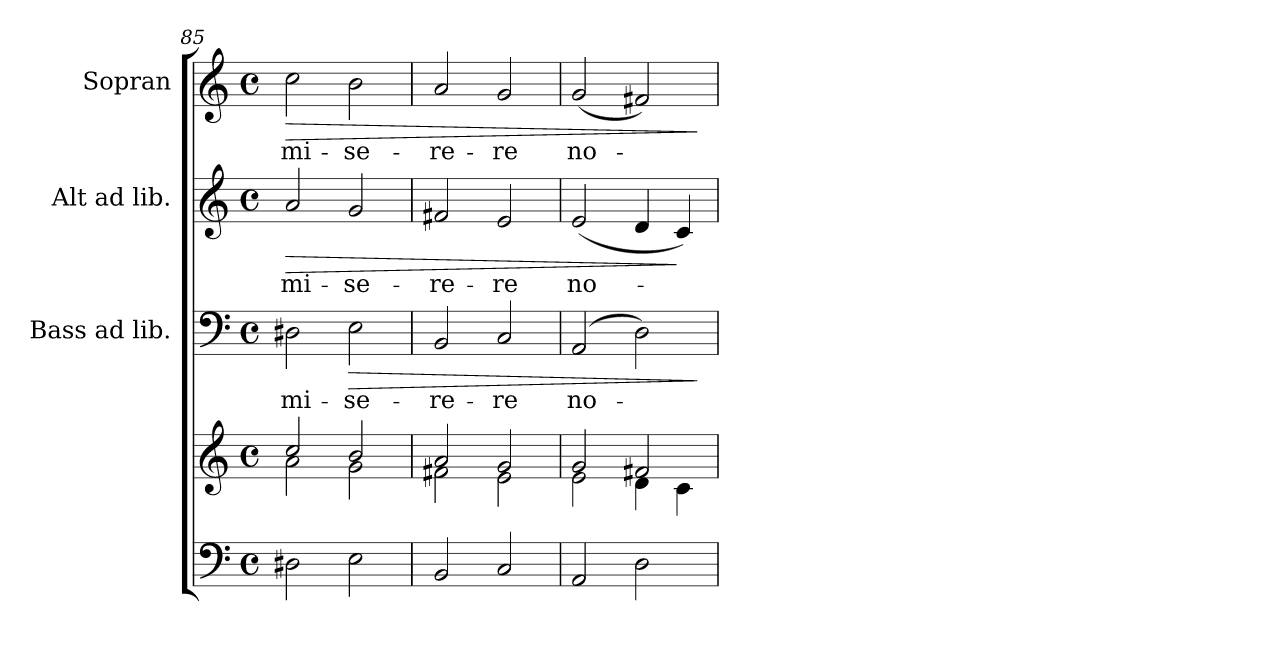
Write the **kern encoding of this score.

**kern	**kern	**kern	**text	**dynam	**kern	**text	**dynam	**kern	**text	**dynam
*part4	*part4	*part3	*part3	*part3	*part2	*part2	*part2	*part1	*part1	*part1
*staff5	*staff4	*staff3	*staff3	*staff3	*staff2	*staff2	*staff2	*staff1	*staff1	*staff1
*	*	*I"Bass ad lib.	*	*	*I"Alt ad lib.	*	*	*I"Sopran	*	*
*	*	*I'B.	*	*	*I'A.	*	*	*I'S.	*	*
*clefF4	*clefG2	*clefF4	*	*	*clefG2	*	*	*clefG2	*	*
*k[]	*k[]	*k[]	*	*	*k[]	*	*	*k[]	*	*
*C:	*C:	*C:	*	*	*C:	*	*	*C:	*	*
*M4/4	*M4/4	*M4/4	*	*	*M4/4	*	*	*M4/4	*	*
*met(c)	*met(c)	*met(c)	*	*	*met(c)	*	*	*met(c)	*	*
=85	=85	=85	=85	=85	=85	=85	=85	=85	=85	=85
*	*^	*	*	*	*	*	*	*	*	*
!	!	!	!	!LO:LY:b	!	!	!LO:LY:b	!LO:HP:b	!	!LO:LY:b	!LO:HP:b
2D#X\	2cc/	2a\	2D#X\	mi-	.	2a/	mi-	>	2cc\	mi-	>
!	!	!	!	!LO:LY:b	!LO:HP:b	!	!LO:LY:b	!	!	!LO:LY:b	!
2E\	2b/	2g\	2E\	-se-	>	2g/	-se-	.	2b\	-se-	.
!!LO:LB:g=z
=86	=86	=86	=86	=86	=86	=86	=86	=86	=86	=86	=86
!	!	!	!	!LO:LY:b	!	!	!LO:LY:b	!	!	!LO:LY:b	!
2BB/	2a/	2f#X\	2BB/	-re-	.	2f#X/	-re-	.	2a/	-re-	.
!	!	!	!	!LO:LY:b	!	!	!LO:LY:b	!	!	!LO:LY:b	!
2C/	2g/	2e\	2C/	-re	.	2e/	-re	.	2g/	-re	.
=87	=87	=87	=87	=87	=87	=87	=87	=87	=87	=87	=87
!	!	!	!	!LO:LY:b	!	!	!LO:LY:b	!	!	!LO:LY:b	!
2AA/	2g/	2e\	(2AA/	no-	.	(<2e/	no-	.	(<2g/	no-	.
2D\	2f#X/	4d\	2D\)	.	.	4d/	.	.	2f#X/)	.	.
.	.	4c\	.	.	.	4c/)	.	]	.	.	.
*	*v	*v	*	*	*	*	*	*	*	*	*
.	.	.	.	]	.	.	.	.	.	]
=	=	=	=	=	=	=	=	=	=	=
*-	*-	*-	*-	*-	*-	*-	*-	*-	*-	*-
